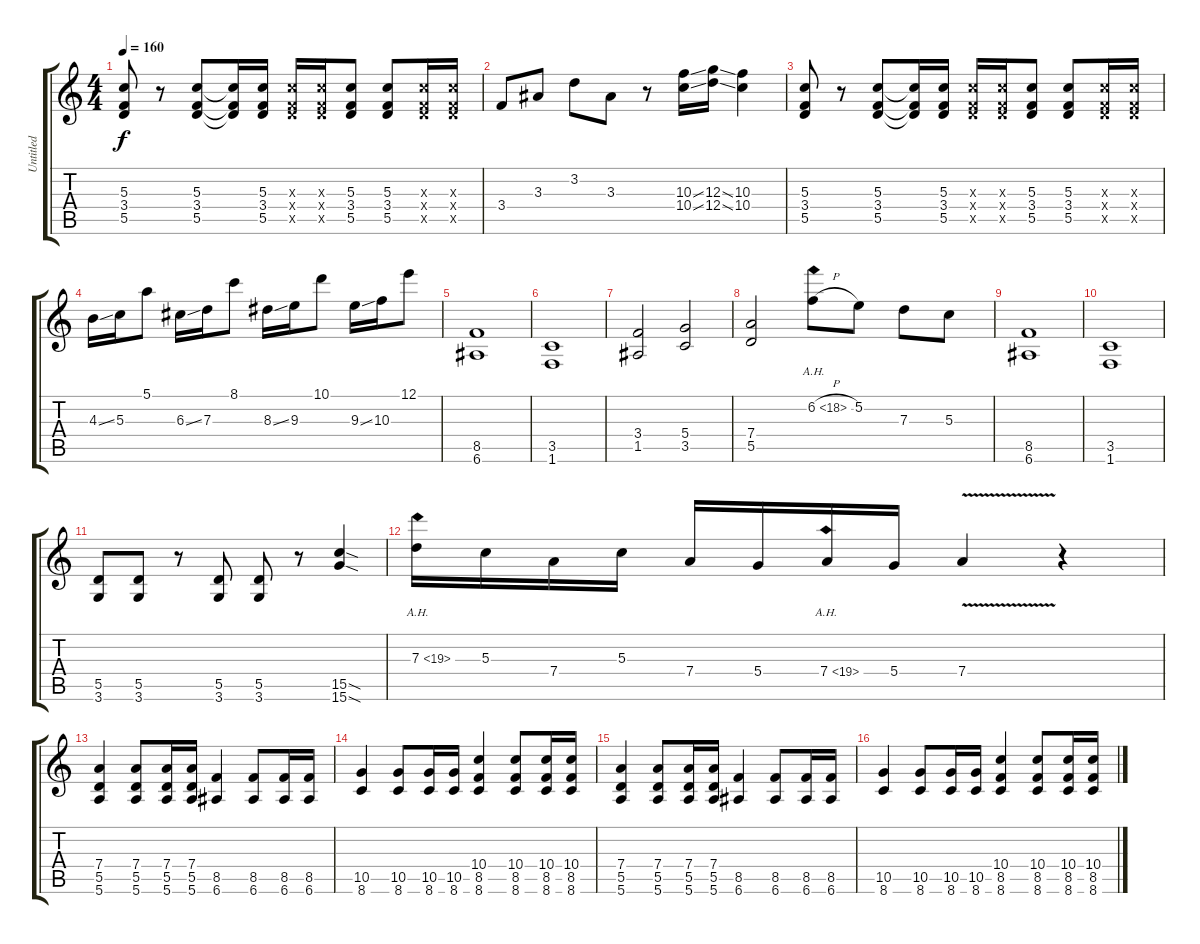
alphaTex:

\track ("Untitled" "Untitled") {instrument overdrivenguitar}
\staff {score tabs}
\tuning (E4 B3 G3 D3 A2 E2) {hide}
\ts (4 4)
\tempo 160
\clef g2
\ks c
(5.3 3.4 5.5).8{dy f} r.8 (5.3 3.4 5.5).8 (5.3{t} 3.4{t} 5.5{t}).16 (5.3 3.4 5.5).16 (5.3{x} 3.4{x} 5.5{x}).16 (5.3{x} 3.4{x} 5.5{x}).16 (5.3 3.4 5.5).8 (5.3 3.4 5.5).8 (5.3{x} 3.4{x} 5.5{x}).16 (5.3{x} 3.4{x} 5.5{x}).16 |
3.4.8 3.3.8 3.2.8 3.3.8 r.8 (10.3{ss} 10.4{ss}).16 (12.3{ss} 12.4{ss}).16 (10.3 10.4).4 |
(5.3 3.4 5.5).8 r.8 (5.3 3.4 5.5).8 (5.3{t} 3.4{t} 5.5{t}).16 (5.3 3.4 5.5).16 (5.3{x} 3.4{x} 5.5{x}).16 (5.3{x} 3.4{x} 5.5{x}).16 (5.3 3.4 5.5).8 (5.3 3.4 5.5).8 (5.3{x} 3.4{x} 5.5{x}).16 (5.3{x} 3.4{x} 5.5{x}).16 |
4.3{ss}.16 5.3.16 5.1.8 6.3{ss}.16 7.3.16 8.1.8 8.3{ss}.16 9.3.16 10.1.8 9.3{ss}.16 10.3.16 12.1.8 |
(8.5 6.6).1 |
(3.5 1.6).1 |
(3.4 1.5).2 (5.4 3.5).2 |
(7.4 5.5).2 6.2{ah 12 h}.8 5.2.8 7.3.8 5.3.8 |
(8.5 6.6).1 |
(3.5 1.6).1 |
(5.5 3.6).8 (5.5 3.6).8 r.8 (5.5 3.6).8 (5.5 3.6).8 r.8 (15.5{sod} 15.6{sod}).4 |
7.3{ah 12}.16 5.3.16 7.4.16 5.3.16 7.4.16 5.4.16 7.4{ah 12}.16 5.4.16 7.4{v}.4 r.4 |
(7.4 5.5 5.6).4 (7.4 5.5 5.6).8 (7.4 5.5 5.6).16 (7.4 5.5 5.6).16 (8.5 6.6).4 (8.5 6.6).8 (8.5 6.6).16 (8.5 6.6).16 |
(10.5 8.6).4 (10.5 8.6).8 (10.5 8.6).16 (10.5 8.6).16 (10.4 8.5 8.6).4 (10.4 8.5 8.6).8 (10.4 8.5 8.6).16 (10.4 8.5 8.6).16 |
(7.4 5.5 5.6).4 (7.4 5.5 5.6).8 (7.4 5.5 5.6).16 (7.4 5.5 5.6).16 (8.5 6.6).4 (8.5 6.6).8 (8.5 6.6).16 (8.5 6.6).16 |
(10.5 8.6).4 (10.5 8.6).8 (10.5 8.6).16 (10.5 8.6).16 (10.4 8.5 8.6).4 (10.4 8.5 8.6).8 (10.4 8.5 8.6).16 (10.4 8.5 8.6).16
